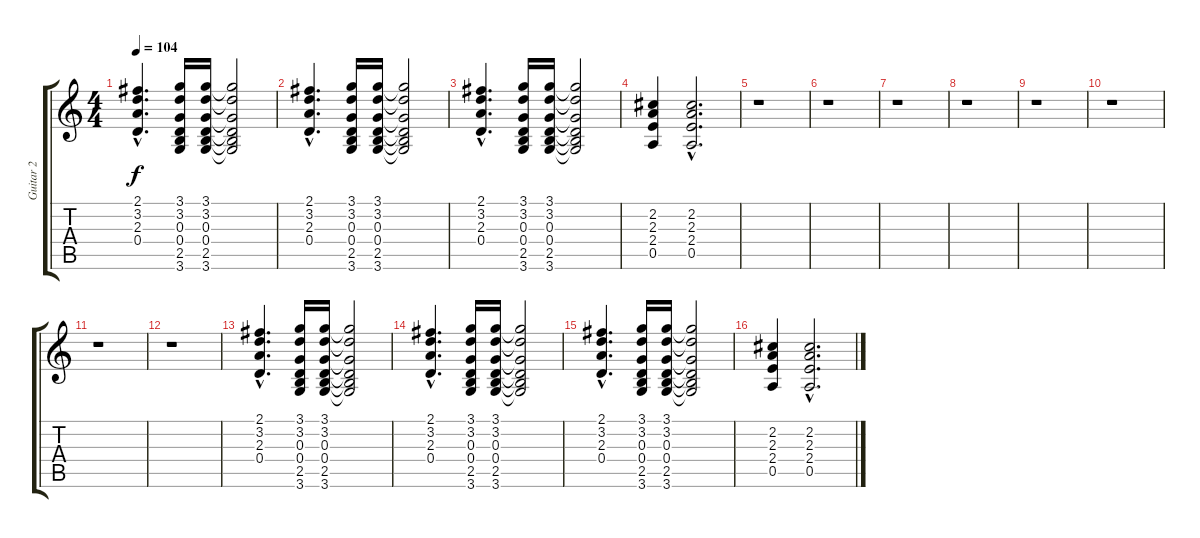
\track ("Guitar 2" "Guitar 2") {instrument distortionguitar}
\staff {score tabs}
\tuning (E4 B3 G3 D3 A2 E2) {hide}
\ts (4 4)
\tempo 104
\clef g2
\ks c
(2.1{hac} 3.2{hac} 2.3{hac} 0.4{hac}).4{d dy f} (3.1 3.2 0.3 0.4 2.5 3.6).16 (3.1 3.2 0.3 0.4 2.5 3.6).16 (3.1{t} 3.2{t} 0.3{t} 0.4{t} 2.5{t} 3.6{t}).2 |
(2.1{hac} 3.2{hac} 2.3{hac} 0.4{hac}).4{d} (3.1 3.2 0.3 0.4 2.5 3.6).16 (3.1 3.2 0.3 0.4 2.5 3.6).16 (3.1{t} 3.2{t} 0.3{t} 0.4{t} 2.5{t} 3.6{t}).2 |
(2.1{hac} 3.2{hac} 2.3{hac} 0.4{hac}).4{d} (3.1 3.2 0.3 0.4 2.5 3.6).16 (3.1 3.2 0.3 0.4 2.5 3.6).16 (3.1{t} 3.2{t} 0.3{t} 0.4{t} 2.5{t} 3.6{t}).2 |
(2.2 2.3 2.4 0.5).4 (2.2{hac} 2.3{hac} 2.4{hac} 0.5{hac}).2{d} |
r.1 |
r.1 |
r.1 |
r.1 |
r.1 |
r.1 |
r.1 |
r.1 |
(2.1{hac} 3.2{hac} 2.3{hac} 0.4{hac}).4{d} (3.1 3.2 0.3 0.4 2.5 3.6).16 (3.1 3.2 0.3 0.4 2.5 3.6).16 (3.1{t} 3.2{t} 0.3{t} 0.4{t} 2.5{t} 3.6{t}).2 |
(2.1{hac} 3.2{hac} 2.3{hac} 0.4{hac}).4{d} (3.1 3.2 0.3 0.4 2.5 3.6).16 (3.1 3.2 0.3 0.4 2.5 3.6).16 (3.1{t} 3.2{t} 0.3{t} 0.4{t} 2.5{t} 3.6{t}).2 |
(2.1{hac} 3.2{hac} 2.3{hac} 0.4{hac}).4{d} (3.1 3.2 0.3 0.4 2.5 3.6).16 (3.1 3.2 0.3 0.4 2.5 3.6).16 (3.1{t} 3.2{t} 0.3{t} 0.4{t} 2.5{t} 3.6{t}).2 |
(2.2 2.3 2.4 0.5).4 (2.2{hac} 2.3{hac} 2.4{hac} 0.5{hac}).2{d}
